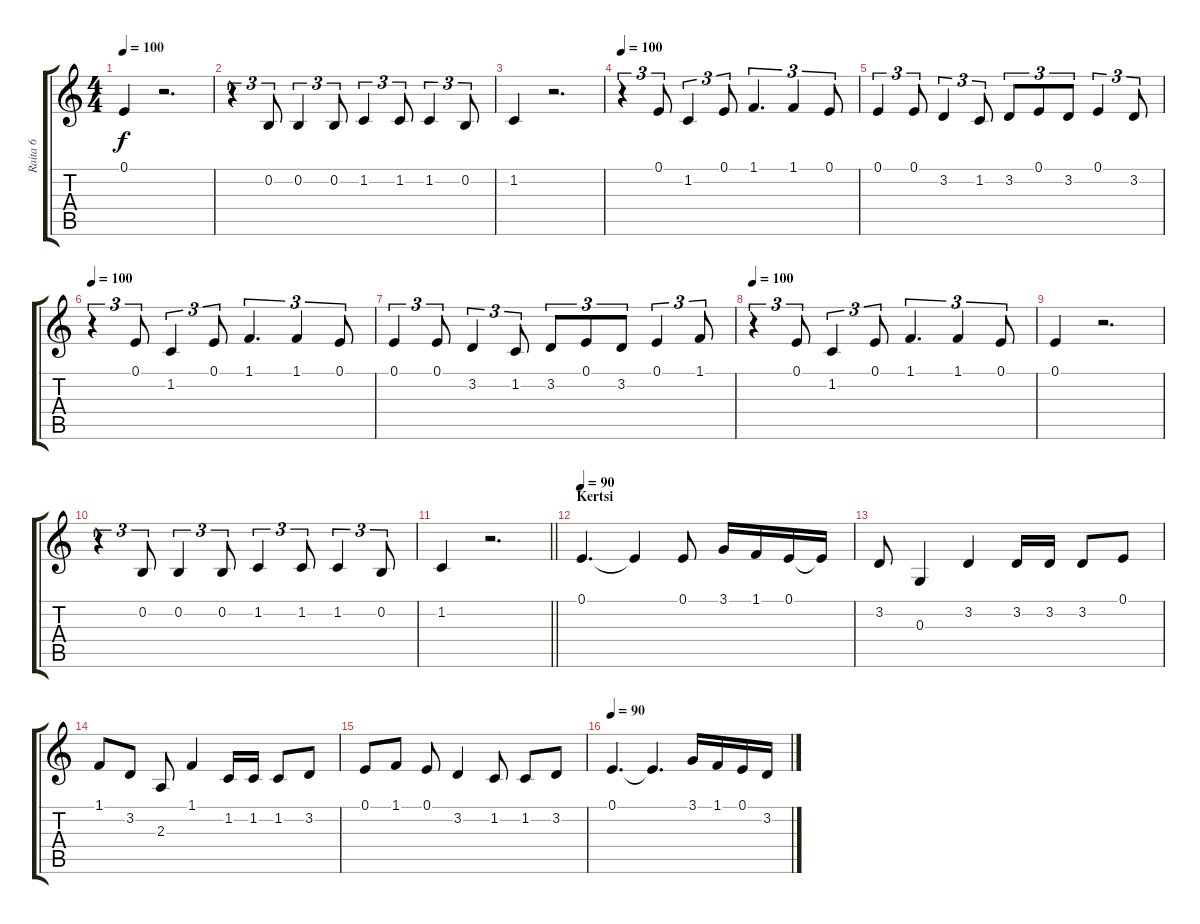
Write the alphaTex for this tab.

\track ("Raita 6" "Raita 6") {instrument lead6voice}
\staff {score tabs}
\tuning (E4 B3 G3 D3 A2 E2) {hide}
\ts (4 4)
\tempo 100
\clef g2
\ks c
0.1.4{dy f} r.2{d} |
r.4{tu (3 2)} 0.2.8{tu (3 2)} 0.2.4{tu (3 2)} 0.2.8{tu (3 2)} 1.2.4{tu (3 2)} 1.2.8{tu (3 2)} 1.2.4{tu (3 2)} 0.2.8{tu (3 2)} |
1.2.4 r.2{d} |
\tempo 100
r.4{tu (3 2)} 0.1.8{tu (3 2)} 1.2.4{tu (3 2)} 0.1.8{tu (3 2)} 1.1.4{d tu (3 2)} 1.1.4{tu (3 2)} 0.1.8{tu (3 2)} |
0.1.4{tu (3 2)} 0.1.8{tu (3 2)} 3.2.4{tu (3 2)} 1.2.8{tu (3 2)} 3.2.8{tu (3 2)} 0.1.8{tu (3 2)} 3.2.8{tu (3 2)} 0.1.4{tu (3 2)} 3.2.8{tu (3 2)} |
\tempo 100
r.4{tu (3 2)} 0.1.8{tu (3 2)} 1.2.4{tu (3 2)} 0.1.8{tu (3 2)} 1.1.4{d tu (3 2)} 1.1.4{tu (3 2)} 0.1.8{tu (3 2)} |
0.1.4{tu (3 2)} 0.1.8{tu (3 2)} 3.2.4{tu (3 2)} 1.2.8{tu (3 2)} 3.2.8{tu (3 2)} 0.1.8{tu (3 2)} 3.2.8{tu (3 2)} 0.1.4{tu (3 2)} 1.1.8{tu (3 2)} |
\tempo 100
r.4{tu (3 2)} 0.1.8{tu (3 2)} 1.2.4{tu (3 2)} 0.1.8{tu (3 2)} 1.1.4{d tu (3 2)} 1.1.4{tu (3 2)} 0.1.8{tu (3 2)} |
0.1.4 r.2{d} |
r.4{tu (3 2)} 0.2.8{tu (3 2)} 0.2.4{tu (3 2)} 0.2.8{tu (3 2)} 1.2.4{tu (3 2)} 1.2.8{tu (3 2)} 1.2.4{tu (3 2)} 0.2.8{tu (3 2)} |
\barLineRight lightlight
1.2.4 r.2{d} |
\section ("" "Kertsi")
\tempo 90
0.1.4{d} 0.1{t}.4 0.1.8 3.1.16 1.1.16 0.1.16 0.1{t}.16 |
3.2.8 0.3.4 3.2.4 3.2.16 3.2.16 3.2.8 0.1.8 |
1.1.8 3.2.8 2.3.8 1.1.4 1.2.16 1.2.16 1.2.8 3.2.8 |
0.1.8 1.1.8 0.1.8 3.2.4 1.2.8 1.2.8 3.2.8 |
\tempo 90
0.1.4{d} 0.1{t}.4{d} 3.1.16 1.1.16 0.1.16 3.2.16
